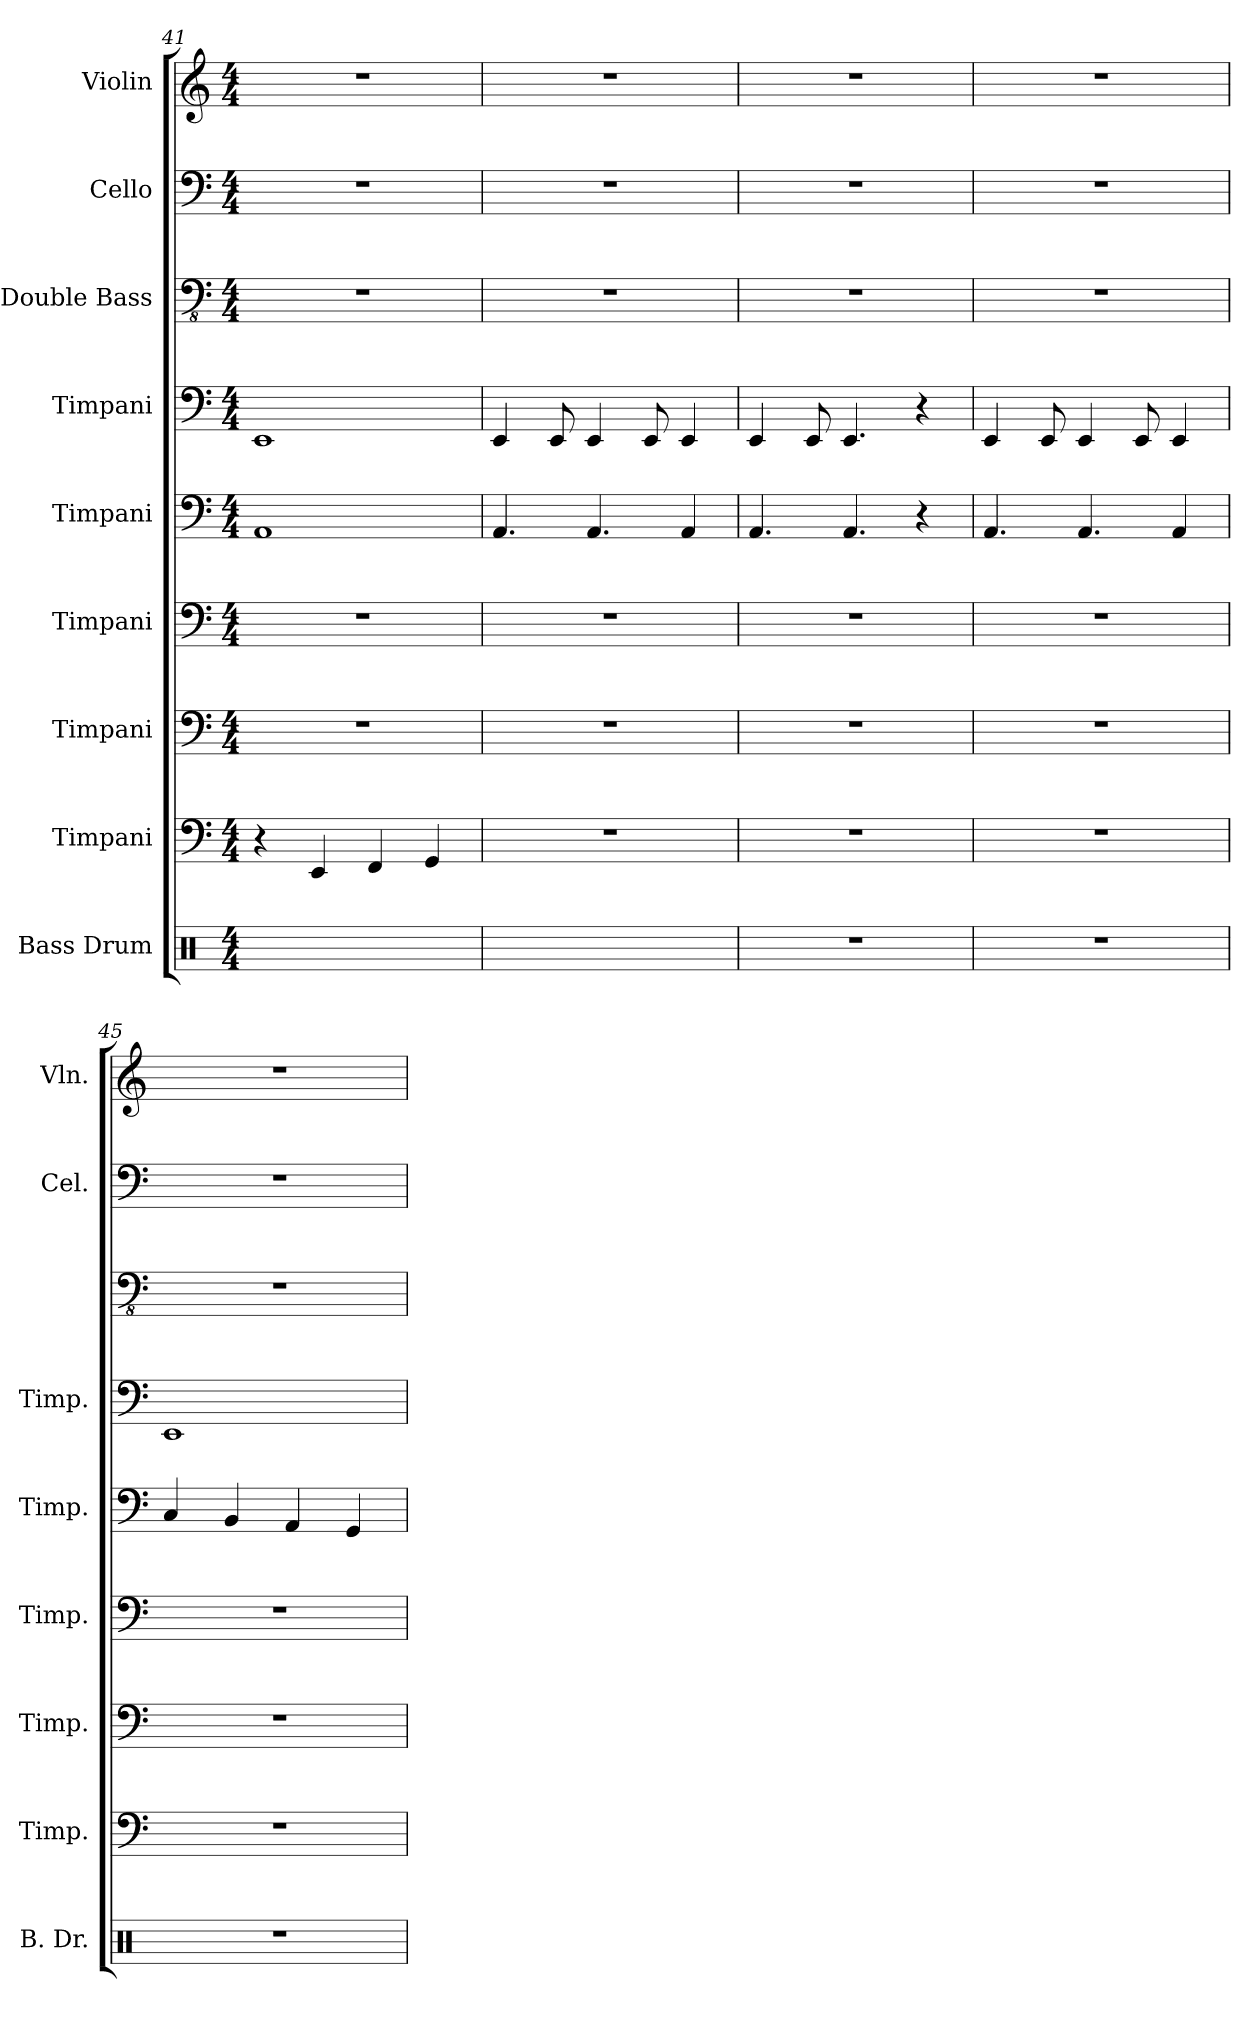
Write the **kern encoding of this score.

**kern	**kern	**kern	**kern	**kern	**kern	**kern	**kern	**kern
*part9	*part8	*part7	*part6	*part5	*part4	*part3	*part2	*part1
*staff9	*staff8	*staff7	*staff6	*staff5	*staff4	*staff3	*staff2	*staff1
*I"Bass Drum	*I"Timpani	*I"Timpani	*I"Timpani	*I"Timpani	*I"Timpani	*I"Double Bass	*I"Cello	*I"Violin
*I'B. Dr.	*I'Timp.	*I'Timp.	*I'Timp.	*I'Timp.	*I'Timp.	*	*I'Cel.	*I'Vln.
*clefX	*clefF4	*clefF4	*clefF4	*clefF4	*clefF4	*clefFv4	*clefF4	*clefG2
*	*	*	*	*	*	*ITrd7c12	*	*
*k[]	*k[]	*k[]	*k[]	*k[]	*k[]	*k[]	*k[]	*k[]
*C:	*C:	*C:	*C:	*C:	*C:	*C:	*C:	*C:
*M4/4	*M4/4	*M4/4	*M4/4	*M4/4	*M4/4	*M4/4	*M4/4	*M4/4
=41	=41	=41	=41	=41	=41	=41	=41	=41
1R	4r	1r	1r	1AA	1EE	1r	1r	1r
.	4EE/	.	.	.	.	.	.	.
.	4FF/	.	.	.	.	.	.	.
.	4GG/	.	.	.	.	.	.	.
=42	=42	=42	=42	=42	=42	=42	=42	=42
1R	1r	1r	1r	4.AA/	4EE/	1r	1r	1r
.	.	.	.	.	8EE/	.	.	.
.	.	.	.	4.AA/	4EE/	.	.	.
.	.	.	.	.	8EE/	.	.	.
.	.	.	.	4AA/	4EE/	.	.	.
=43	=43	=43	=43	=43	=43	=43	=43	=43
1r	1r	1r	1r	4.AA/	4EE/	1r	1r	1r
.	.	.	.	.	8EE/	.	.	.
.	.	.	.	4.AA/	4.EE/	.	.	.
.	.	.	.	4r	4r	.	.	.
!!LO:PB:g=z
=44	=44	=44	=44	=44	=44	=44	=44	=44
1r	1r	1r	1r	4.AA/	4EE/	1r	1r	1r
.	.	.	.	.	8EE/	.	.	.
.	.	.	.	4.AA/	4EE/	.	.	.
.	.	.	.	.	8EE/	.	.	.
.	.	.	.	4AA/	4EE/	.	.	.
=45	=45	=45	=45	=45	=45	=45	=45	=45
1r	1r	1r	1r	4C/	1EE	1r	1r	1r
.	.	.	.	4BB/	.	.	.	.
.	.	.	.	4AA/	.	.	.	.
.	.	.	.	4GG/	.	.	.	.
=	=	=	=	=	=	=	=	=
*-	*-	*-	*-	*-	*-	*-	*-	*-
